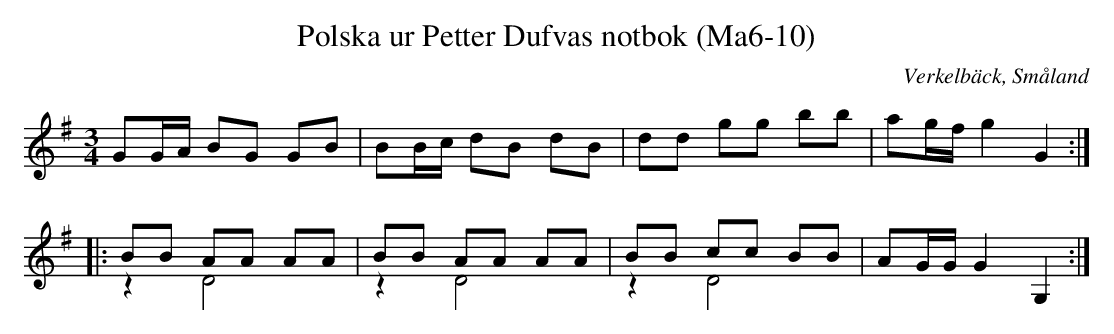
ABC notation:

X:1
T:Polska ur Petter Dufvas notbok (Ma6-10)
O:Verkelbäck, Småland
M:3/4
L:1/8
K:G
GG/A/ BG GB|BB/c/ dB dB|dd gg bb|ag/f/ g2 G2:|
|:BB AA AA &z2 D4|BB AA AA &z2 D4|BB cc BB &z2 D4|AG/G/ G2 G,2:|
